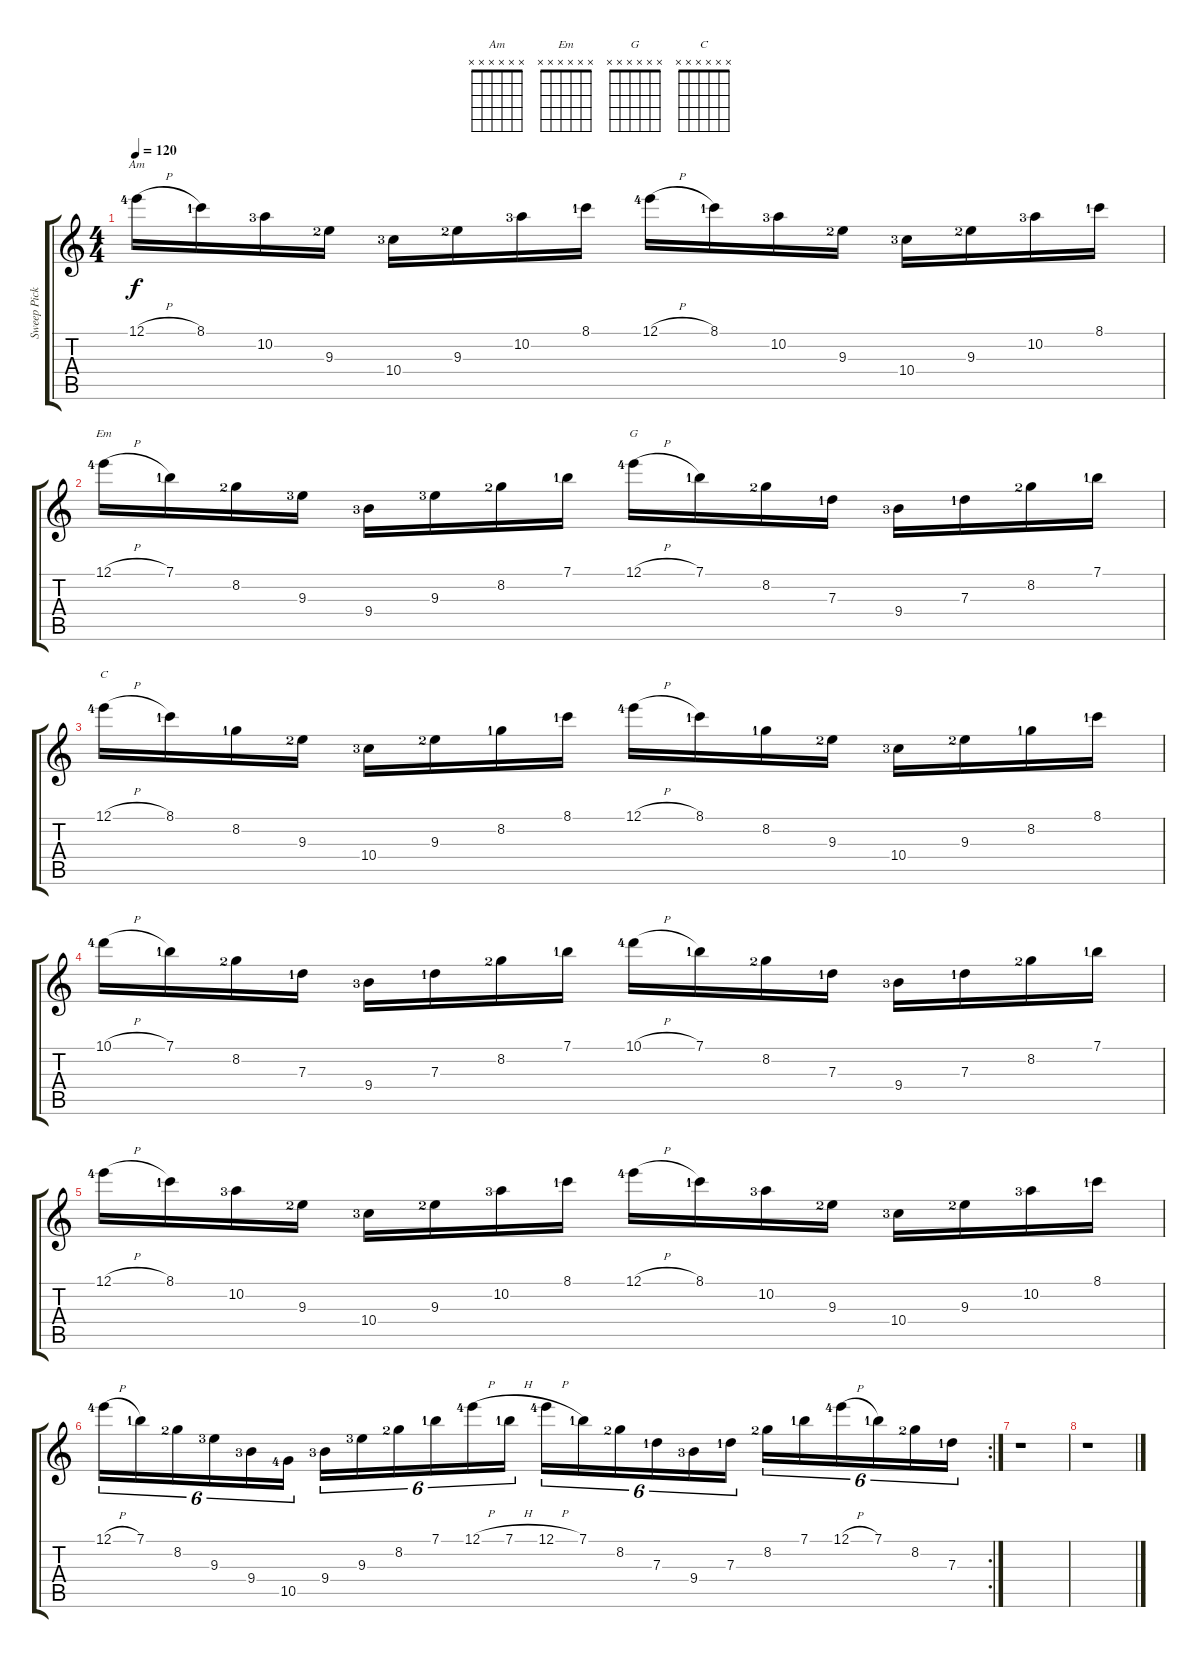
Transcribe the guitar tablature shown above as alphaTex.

\track ("Sweep Picking" "Sweep Pick") {instrument overdrivenguitar}
\staff {score tabs}
\tuning (E4 B3 G3 D3 A2 E2) {hide}
\chord ("Am" x x x x x x)
\chord ("Em" x x x x x x)
\chord ("G" x x x x x x)
\chord ("C" x x x x x x)
\ts (4 4)
\tempo 120
\clef g2
\ks c
12.1{h lf 5}.16{ch "Am" dy f} 8.1{lf 2}.16 10.2{lf 4}.16 9.3{lf 3}.16 10.4{lf 4}.16 9.3{lf 3}.16 10.2{lf 4}.16 8.1{lf 2}.16 12.1{h lf 5}.16 8.1{lf 2}.16 10.2{lf 4}.16 9.3{lf 3}.16 10.4{lf 4}.16 9.3{lf 3}.16 10.2{lf 4}.16 8.1{lf 2}.16 |
12.1{h lf 5}.16{ch "Em"} 7.1{lf 2}.16 8.2{lf 3}.16 9.3{lf 4}.16 9.4{lf 4}.16 9.3{lf 4}.16 8.2{lf 3}.16 7.1{lf 2}.16 12.1{h lf 5}.16{ch "G"} 7.1{lf 2}.16 8.2{lf 3}.16 7.3{lf 2}.16 9.4{lf 4}.16 7.3{lf 2}.16 8.2{lf 3}.16 7.1{lf 2}.16 |
12.1{h lf 5}.16{ch "C"} 8.1{lf 2}.16 8.2{lf 2}.16 9.3{lf 3}.16 10.4{lf 4}.16 9.3{lf 3}.16 8.2{lf 2}.16 8.1{lf 2}.16 12.1{h lf 5}.16 8.1{lf 2}.16 8.2{lf 2}.16 9.3{lf 3}.16 10.4{lf 4}.16 9.3{lf 3}.16 8.2{lf 2}.16 8.1{lf 2}.16 |
10.1{h lf 5}.16 7.1{lf 2}.16 8.2{lf 3}.16 7.3{lf 2}.16 9.4{lf 4}.16 7.3{lf 2}.16 8.2{lf 3}.16 7.1{lf 2}.16 10.1{h lf 5}.16 7.1{lf 2}.16 8.2{lf 3}.16 7.3{lf 2}.16 9.4{lf 4}.16 7.3{lf 2}.16 8.2{lf 3}.16 7.1{lf 2}.16 |
12.1{h lf 5}.16 8.1{lf 2}.16 10.2{lf 4}.16 9.3{lf 3}.16 10.4{lf 4}.16 9.3{lf 3}.16 10.2{lf 4}.16 8.1{lf 2}.16 12.1{h lf 5}.16 8.1{lf 2}.16 10.2{lf 4}.16 9.3{lf 3}.16 10.4{lf 4}.16 9.3{lf 3}.16 10.2{lf 4}.16 8.1{lf 2}.16 |
\rc 2
12.1{h lf 5}.16{tu (6 4)} 7.1{lf 2}.16{tu (6 4)} 8.2{lf 3}.16{tu (6 4)} 9.3{lf 4}.16{tu (6 4)} 9.4{lf 4}.16{tu (6 4)} 10.5{lf 5}.16{tu (6 4)} 9.4{lf 4}.16{tu (6 4)} 9.3{lf 4}.16{tu (6 4)} 8.2{lf 3}.16{tu (6 4)} 7.1{lf 2}.16{tu (6 4)} 12.1{h lf 5}.16{tu (6 4)} 7.1{h lf 2}.16{tu (6 4)} 12.1{h lf 5}.16{tu (6 4)} 7.1{lf 2}.16{tu (6 4)} 8.2{lf 3}.16{tu (6 4)} 7.3{lf 2}.16{tu (6 4)} 9.4{lf 4}.16{tu (6 4)} 7.3{lf 2}.16{tu (6 4)} 8.2{lf 3}.16{tu (6 4)} 7.1{lf 2}.16{tu (6 4)} 12.1{h lf 5}.16{tu (6 4)} 7.1{lf 2}.16{tu (6 4)} 8.2{lf 3}.16{tu (6 4)} 7.3{lf 2}.16{tu (6 4)} |
r.1 |
r.1
